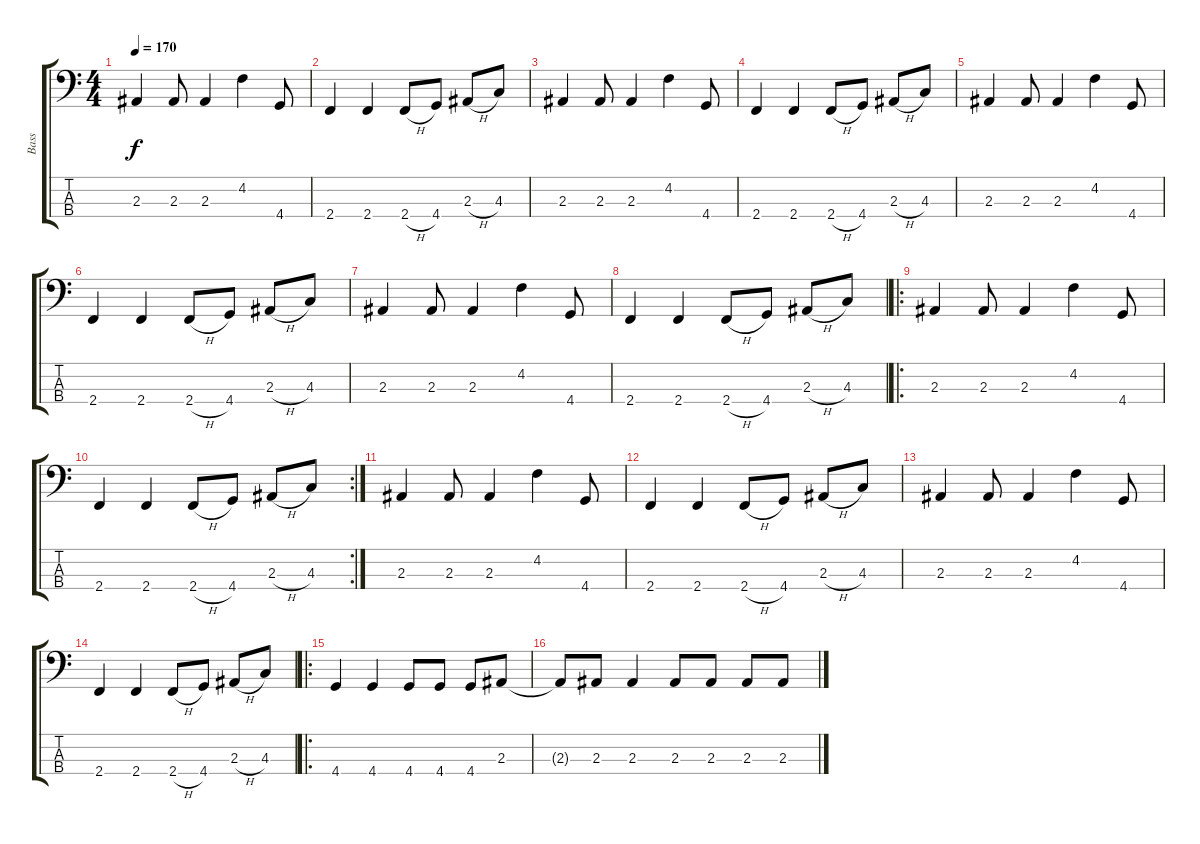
\track ("Bass" "Bass") {instrument electricbasspick}
\staff {score tabs}
\tuning (Gb2 Db2 Ab1 Eb1) {hide}
\ts (4 4)
\tempo 170
\clef f4
\ks c
2.3.4{dy f} 2.3.8 2.3.4 4.2.4 4.4.8 |
2.4.4 2.4.4 2.4{h}.8 4.4.8 2.3{h}.8 4.3.8 |
2.3.4 2.3.8 2.3.4 4.2.4 4.4.8 |
2.4.4 2.4.4 2.4{h}.8 4.4.8 2.3{h}.8 4.3.8 |
2.3.4 2.3.8 2.3.4 4.2.4 4.4.8 |
2.4.4 2.4.4 2.4{h}.8 4.4.8 2.3{h}.8 4.3.8 |
2.3.4 2.3.8 2.3.4 4.2.4 4.4.8 |
2.4.4 2.4.4 2.4{h}.8 4.4.8 2.3{h}.8 4.3.8 |
\ro
2.3.4 2.3.8 2.3.4 4.2.4 4.4.8 |
\rc 2
2.4.4 2.4.4 2.4{h}.8 4.4.8 2.3{h}.8 4.3.8 |
2.3.4 2.3.8 2.3.4 4.2.4 4.4.8 |
2.4.4 2.4.4 2.4{h}.8 4.4.8 2.3{h}.8 4.3.8 |
2.3.4 2.3.8 2.3.4 4.2.4 4.4.8 |
2.4.4 2.4.4 2.4{h}.8 4.4.8 2.3{h}.8 4.3.8 |
\ro
4.4.4 4.4.4 4.4.8 4.4.8 4.4.8 2.3.8 |
2.3{t}.8 2.3.8 2.3.4 2.3.8 2.3.8 2.3.8 2.3.8
